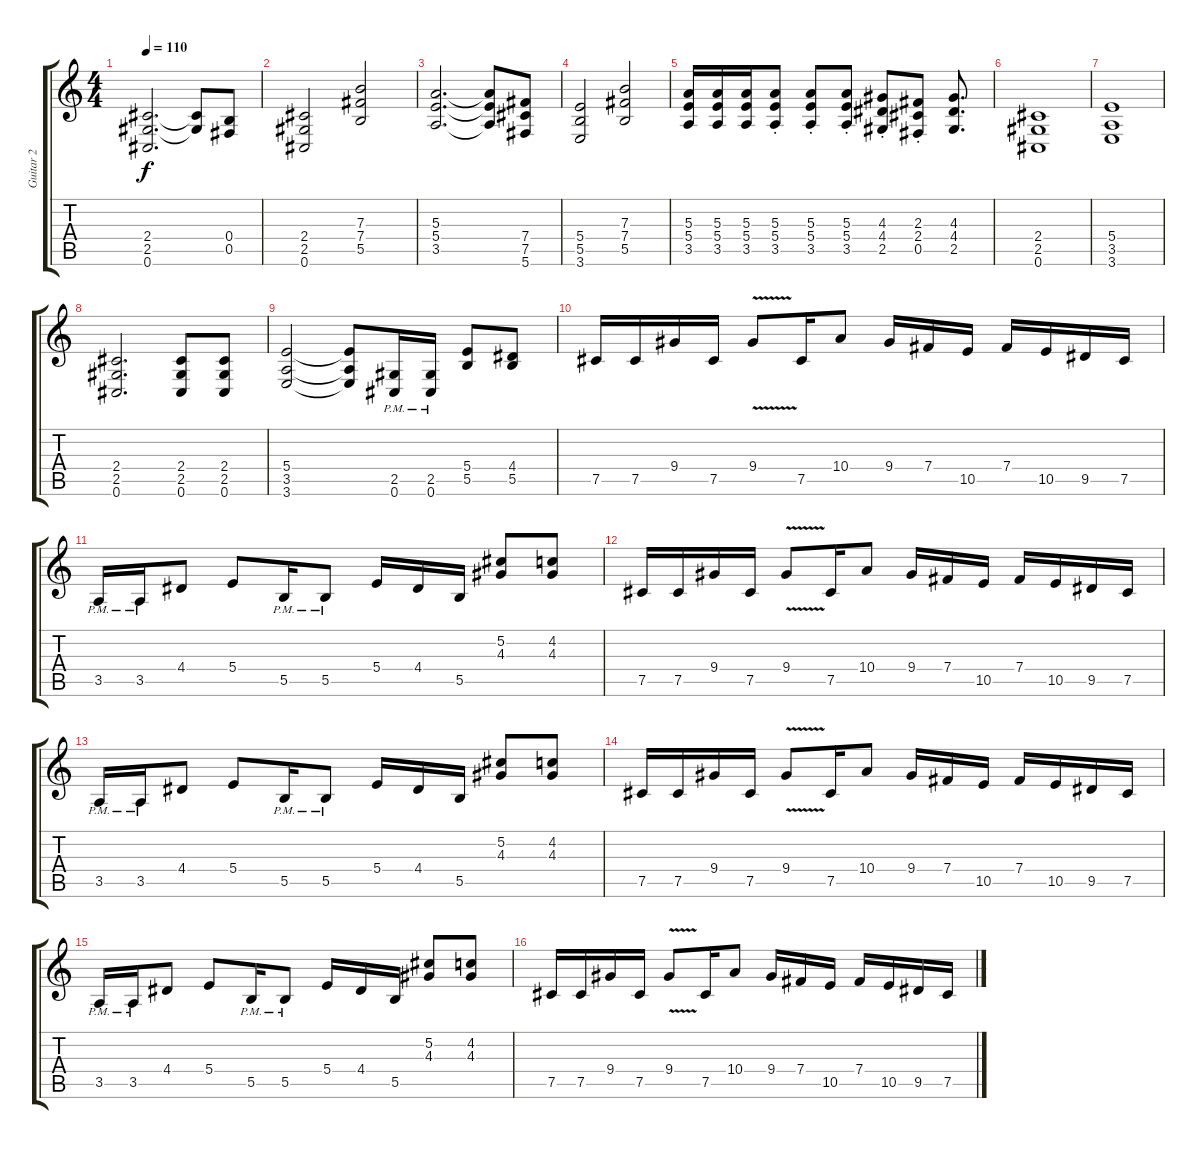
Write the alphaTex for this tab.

\track ("Guitar 2" "Guitar 2") {instrument distortionguitar}
\staff {score tabs}
\tuning (Db4 Ab3 E3 B2 Gb2 Db2) {hide}
\ts (4 4)
\tempo 110
\clef g2
\ks c
(2.4 2.5 0.6).2{d dy f} (2.4{t} 2.5{t}).8 (0.4 0.5).8 |
(2.4 2.5 0.6).2 (7.3 7.4 5.5).2 |
(5.3 5.4 3.5).2{d} (5.3{t} 5.4{t} 3.5{t}).8 (7.4 7.5 5.6).8 |
(5.4 5.5 3.6).2 (7.3 7.4 5.5).2 |
(5.3 5.4 3.5).16 (5.3 5.4 3.5).16 (5.3 5.4 3.5).16 (5.3{st} 5.4{st} 3.5{st}).8 (5.3{st} 5.4{st} 3.5{st}).8 (5.3{st} 5.4{st} 3.5{st}).8 (4.3{st} 4.4{st} 2.5{st}).8 (2.3{st} 2.4{st} 0.5{st}).8 (4.3 4.4 2.5).8{d} |
(2.4 2.5 0.6).1 |
(5.4 3.5 3.6).1 |
(2.4 2.5 0.6).2{d} (2.4 2.5 0.6).8 (2.4 2.5 0.6).8 |
(5.4 3.5 3.6).2 (5.4{t} 3.5{t} 3.6{t}).8 (2.5{pm} 0.6{pm}).16 (2.5{pm} 0.6{pm}).16 (5.4 5.5).8 (4.4 5.5).8 |
7.5.16 7.5.16 9.4.16 7.5.16 9.4{v}.8 7.5.16 10.4.8 9.4.16 7.4.16 10.5.16 7.4.16 10.5.16 9.5.16 7.5.16 |
3.5{pm}.16 3.5{pm}.16 4.4.8 5.4.8 5.5{pm}.16 5.5{pm}.8 5.4.16 4.4.16 5.5.16 (5.2 4.3).8 (4.2 4.3).8 |
7.5.16 7.5.16 9.4.16 7.5.16 9.4{v}.8 7.5.16 10.4.8 9.4.16 7.4.16 10.5.16 7.4.16 10.5.16 9.5.16 7.5.16 |
3.5{pm}.16 3.5{pm}.16 4.4.8 5.4.8 5.5{pm}.16 5.5{pm}.8 5.4.16 4.4.16 5.5.16 (5.2 4.3).8 (4.2 4.3).8 |
7.5.16 7.5.16 9.4.16 7.5.16 9.4{v}.8 7.5.16 10.4.8 9.4.16 7.4.16 10.5.16 7.4.16 10.5.16 9.5.16 7.5.16 |
3.5{pm}.16 3.5{pm}.16 4.4.8 5.4.8 5.5{pm}.16 5.5{pm}.8 5.4.16 4.4.16 5.5.16 (5.2 4.3).8 (4.2 4.3).8 |
7.5.16 7.5.16 9.4.16 7.5.16 9.4{v}.8 7.5.16 10.4.8 9.4.16 7.4.16 10.5.16 7.4.16 10.5.16 9.5.16 7.5.16
